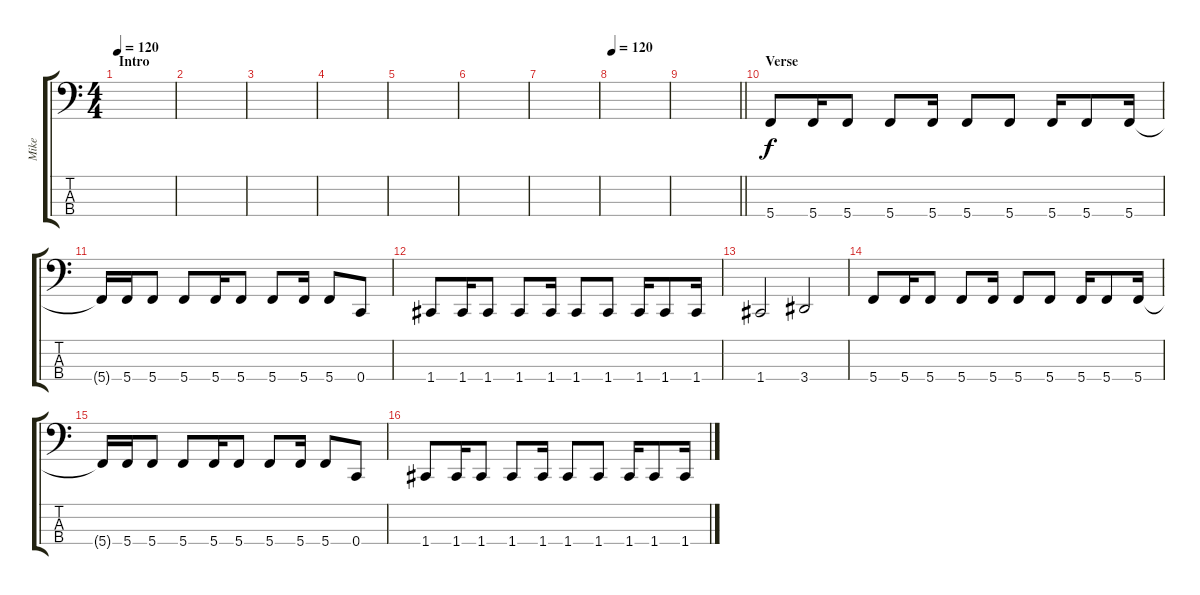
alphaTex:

\track ("Mike" "Mike") {instrument electricbasspick}
\staff {score tabs}
\tuning (F2 C2 G1 C1) {hide}
\ts (4 4)
\section ("" "Intro")
\tempo 120
\tempo 130
\tempo 120
\clef f4
\ks c
|
|
|
|
|
|
|
\tempo 120
|
\barLineRight lightlight
|
\section ("" "Verse")
5.4.8 5.4.16 5.4.8 5.4.8 5.4.16 5.4.8 5.4.8 5.4.16 5.4.8 5.4.16 |
5.4{t}.16 5.4.16 5.4.8 5.4.8 5.4.16 5.4.8 5.4.8 5.4.16 5.4.8 0.4.8 |
1.4.8 1.4.16 1.4.8 1.4.8 1.4.16 1.4.8 1.4.8 1.4.16 1.4.8 1.4.16 |
1.4.2 3.4.2 |
5.4.8 5.4.16 5.4.8 5.4.8 5.4.16 5.4.8 5.4.8 5.4.16 5.4.8 5.4.16 |
5.4{t}.16 5.4.16 5.4.8 5.4.8 5.4.16 5.4.8 5.4.8 5.4.16 5.4.8 0.4.8 |
1.4.8 1.4.16 1.4.8 1.4.8 1.4.16 1.4.8 1.4.8 1.4.16 1.4.8 1.4.16
